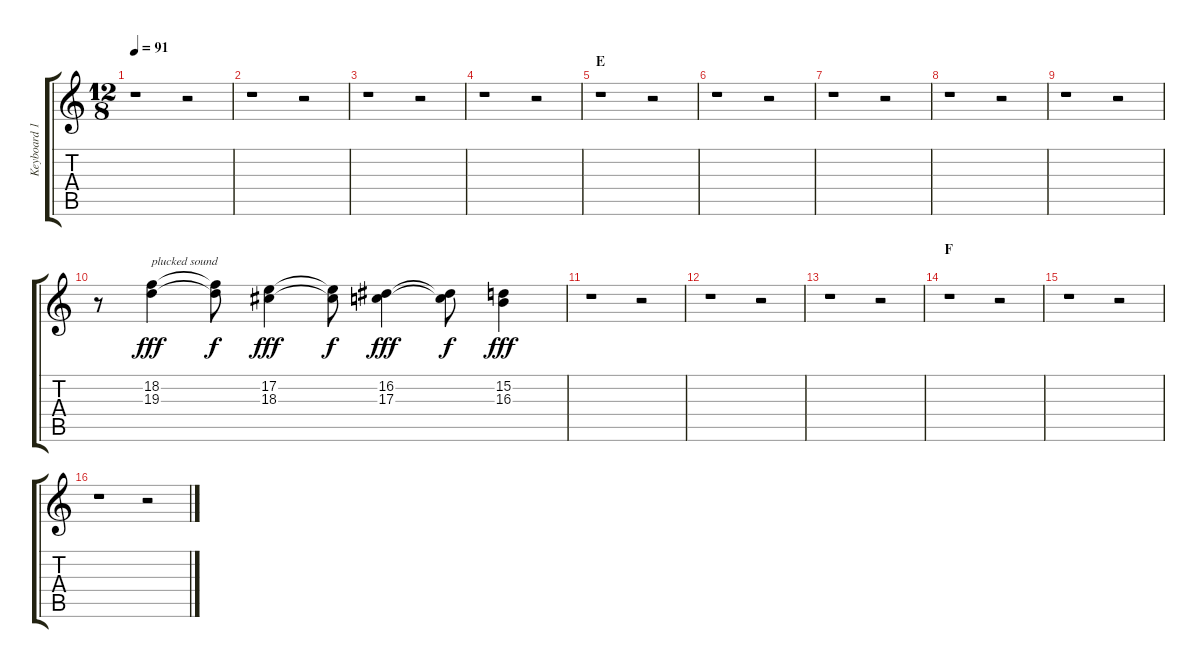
\track ("Keyboard 1" "Keyboard 1") {instrument flute}
\staff {score tabs}
\tuning (E4 B3 G3 D3 A2 E2) {hide}
\ts (12 8)
\tempo 91
\clef g2
\ks c
r.1{dy fff} r.2 |
r.1 r.2 |
r.1 r.2 |
r.1 r.2 |
\section ("" "E")
r.1 r.2 |
r.1 r.2 |
r.1 r.2 |
r.1 r.2 |
r.1 r.2 |
r.8 (18.2 19.3).4{txt "plucked sound" instrument lead4chiff} (18.2{t} 19.3{t}).8{dy f} (17.2 18.3).4{dy fff} (17.2{t} 18.3{t}).8{dy f} (16.2 17.3).4{dy fff} (16.2{t} 17.3{t}).8{dy f} (15.2 16.3).4{dy fff} |
r.1 r.2 |
r.1 r.2 |
r.1 r.2 |
\section ("" "F")
r.1 r.2 |
r.1 r.2 |
r.1 r.2
